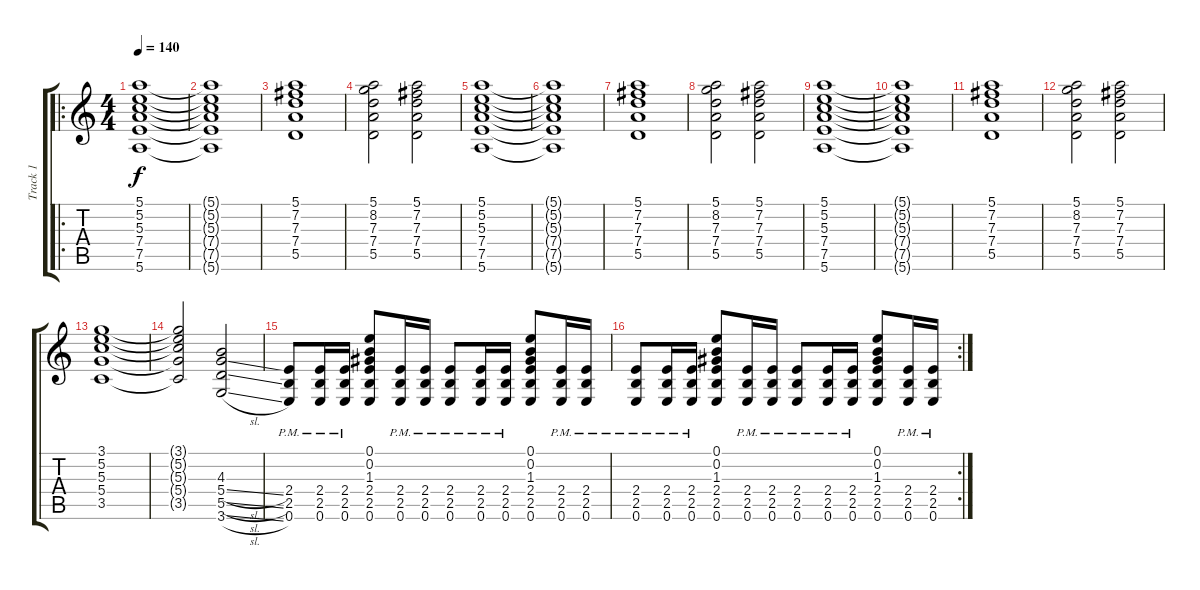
\track ("Track 1" "Track 1") {instrument distortionguitar}
\staff {score tabs}
\tuning (E4 B3 G3 D3 A2 E2) {hide}
\ro
\ts (4 4)
\tempo 140
\clef g2
\ks c
(5.1 5.2 5.3 7.4 7.5 5.6).1{dy f} |
(5.1{t} 5.2{t} 5.3{t} 7.4{t} 7.5{t} 5.6{t}).1 |
(5.1 7.2 7.3 7.4 5.5).1 |
(5.1 8.2 7.3 7.4 5.5).2 (5.1 7.2 7.3 7.4 5.5).2 |
(5.1 5.2 5.3 7.4 7.5 5.6).1 |
(5.1{t} 5.2{t} 5.3{t} 7.4{t} 7.5{t} 5.6{t}).1 |
(5.1 7.2 7.3 7.4 5.5).1 |
(5.1 8.2 7.3 7.4 5.5).2 (5.1 7.2 7.3 7.4 5.5).2 |
(5.1 5.2 5.3 7.4 7.5 5.6).1 |
(5.1{t} 5.2{t} 5.3{t} 7.4{t} 7.5{t} 5.6{t}).1 |
(5.1 7.2 7.3 7.4 5.5).1 |
(5.1 8.2 7.3 7.4 5.5).2 (5.1 7.2 7.3 7.4 5.5).2 |
(3.1 5.2 5.3 5.4 3.5).1 |
(3.1{t} 5.2{t} 5.3{t} 5.4{t} 3.5{t}).2 (4.3 5.4{sl} 5.5{sl} 3.6{sl}).2 |
(2.4{pm} 2.5{pm} 0.6{pm}).8 (2.4{pm} 2.5{pm} 0.6{pm}).16 (2.4{pm} 2.5{pm} 0.6{pm}).16 (0.1 0.2 1.3 2.4 2.5 0.6).8 (2.4{pm} 2.5{pm} 0.6{pm}).16 (2.4{pm} 2.5{pm} 0.6{pm}).16 (2.4{pm} 2.5{pm} 0.6{pm}).8 (2.4{pm} 2.5{pm} 0.6{pm}).16 (2.4{pm} 2.5{pm} 0.6{pm}).16 (0.1 0.2 1.3 2.4 2.5 0.6).8 (2.4{pm} 2.5{pm} 0.6{pm}).16 (2.4{pm} 2.5{pm} 0.6{pm}).16 |
\rc 2
(2.4{pm} 2.5{pm} 0.6{pm}).8 (2.4{pm} 2.5{pm} 0.6{pm}).16 (2.4{pm} 2.5{pm} 0.6{pm}).16 (0.1 0.2 1.3 2.4 2.5 0.6).8 (2.4{pm} 2.5{pm} 0.6{pm}).16 (2.4{pm} 2.5{pm} 0.6{pm}).16 (2.4{pm} 2.5{pm} 0.6{pm}).8 (2.4{pm} 2.5{pm} 0.6{pm}).16 (2.4{pm} 2.5{pm} 0.6{pm}).16 (0.1 0.2 1.3 2.4 2.5 0.6).8 (2.4{pm} 2.5{pm} 0.6{pm}).16 (2.4{pm} 2.5{pm} 0.6{pm}).16
